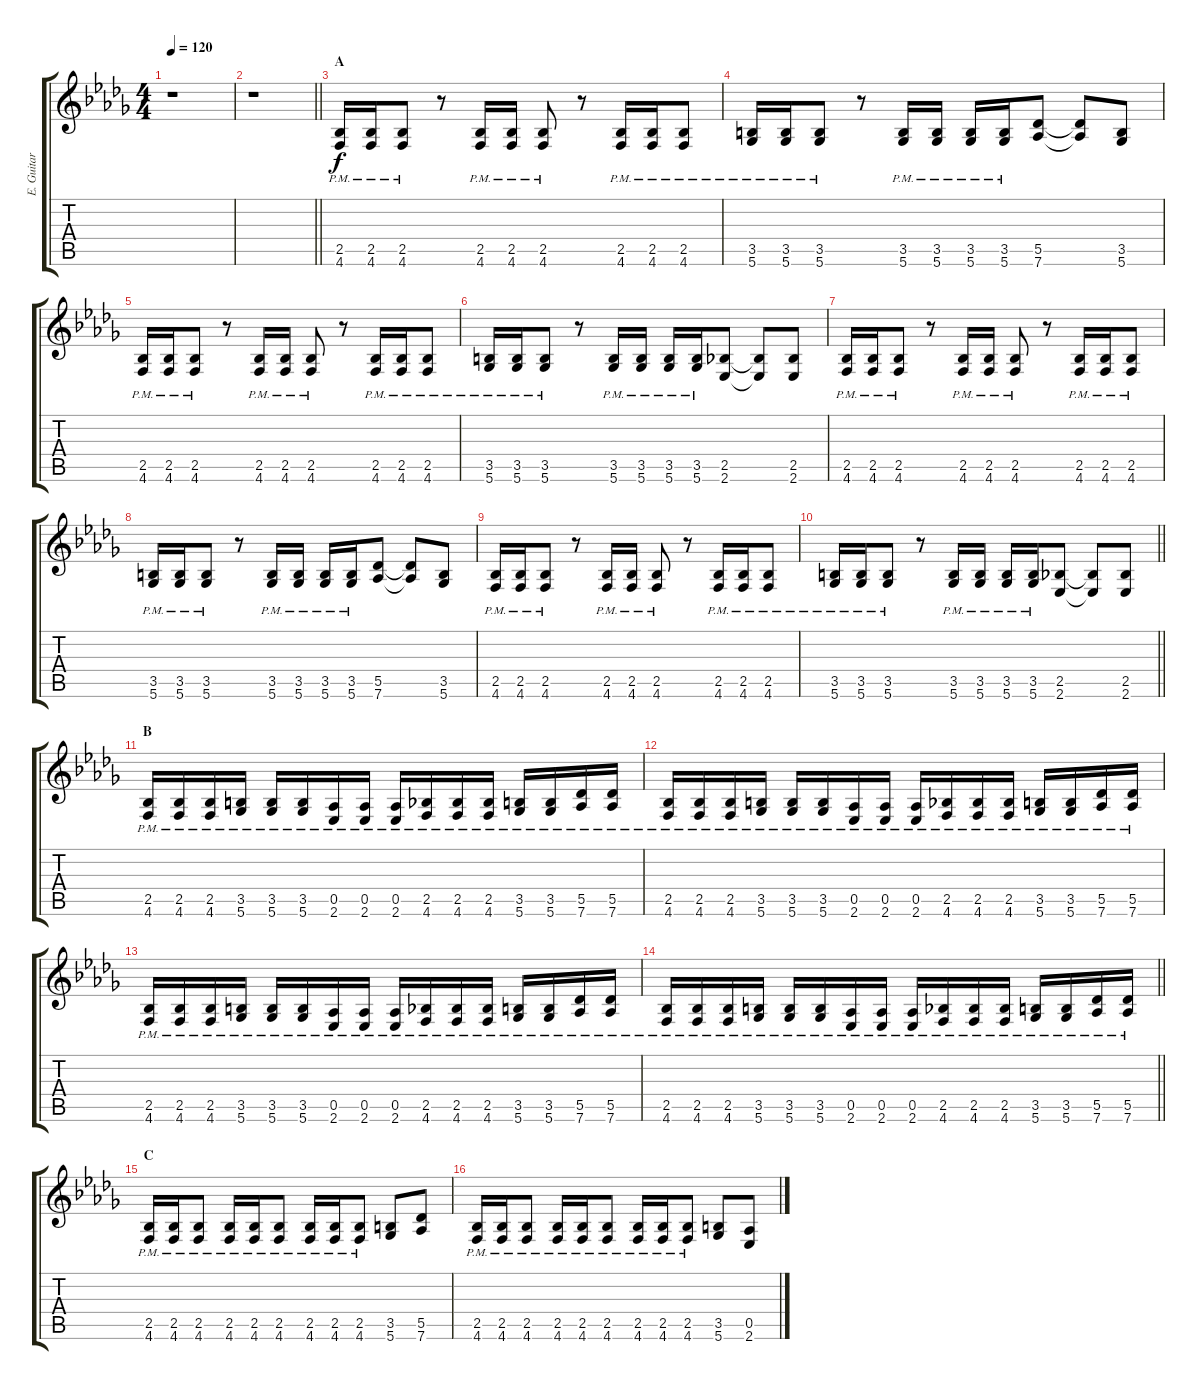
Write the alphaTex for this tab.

\track ("E. Guitar I" "E. Guitar ") {instrument overdrivenguitar}
\staff {score tabs}
\tuning (Eb4 Bb3 Gb3 Db3 Ab2 Db2) {hide}
\ts (4 4)
\tempo 120
\clef g2
\ks db
r.1{dy f} |
\barLineRight lightlight
r.1 |
\section ("" "A")
(2.5{pm} 4.6{pm}).16 (2.5{pm} 4.6{pm}).16 (2.5{pm} 4.6{pm}).8 r.8 (2.5{pm} 4.6{pm}).16 (2.5{pm} 4.6{pm}).16 (2.5{pm} 4.6{pm}).8 r.8 (2.5{pm} 4.6{pm}).16 (2.5{pm} 4.6{pm}).16 (2.5{pm} 4.6{pm}).8 |
(3.5{pm} 5.6{pm}).16 (3.5{pm} 5.6{pm}).16 (3.5{pm} 5.6{pm}).8 r.8 (3.5{pm} 5.6{pm}).16 (3.5{pm} 5.6{pm}).16 (3.5{pm} 5.6{pm}).16 (3.5{pm} 5.6{pm}).16 (5.5 7.6).8 (5.5{t} 7.6{t}).8 (3.5 5.6).8 |
(2.5{pm} 4.6{pm}).16 (2.5{pm} 4.6{pm}).16 (2.5{pm} 4.6{pm}).8 r.8 (2.5{pm} 4.6{pm}).16 (2.5{pm} 4.6{pm}).16 (2.5{pm} 4.6{pm}).8 r.8 (2.5{pm} 4.6{pm}).16 (2.5{pm} 4.6{pm}).16 (2.5{pm} 4.6{pm}).8 |
(3.5{pm} 5.6{pm}).16 (3.5{pm} 5.6{pm}).16 (3.5{pm} 5.6{pm}).8 r.8 (3.5{pm} 5.6{pm}).16 (3.5{pm} 5.6{pm}).16 (3.5{pm} 5.6{pm}).16 (3.5{pm} 5.6{pm}).16 (2.5 2.6).8 (2.5{t} 2.6{t}).8 (2.5 2.6).8 |
(2.5{pm} 4.6{pm}).16 (2.5{pm} 4.6{pm}).16 (2.5{pm} 4.6{pm}).8 r.8 (2.5{pm} 4.6{pm}).16 (2.5{pm} 4.6{pm}).16 (2.5{pm} 4.6{pm}).8 r.8 (2.5{pm} 4.6{pm}).16 (2.5{pm} 4.6{pm}).16 (2.5{pm} 4.6{pm}).8 |
(3.5{pm} 5.6{pm}).16 (3.5{pm} 5.6{pm}).16 (3.5{pm} 5.6{pm}).8 r.8 (3.5{pm} 5.6{pm}).16 (3.5{pm} 5.6{pm}).16 (3.5{pm} 5.6{pm}).16 (3.5{pm} 5.6{pm}).16 (5.5 7.6).8 (5.5{t} 7.6{t}).8 (3.5 5.6).8 |
(2.5{pm} 4.6{pm}).16 (2.5{pm} 4.6{pm}).16 (2.5{pm} 4.6{pm}).8 r.8 (2.5{pm} 4.6{pm}).16 (2.5{pm} 4.6{pm}).16 (2.5{pm} 4.6{pm}).8 r.8 (2.5{pm} 4.6{pm}).16 (2.5{pm} 4.6{pm}).16 (2.5{pm} 4.6{pm}).8 |
\barLineRight lightlight
(3.5{pm} 5.6{pm}).16 (3.5{pm} 5.6{pm}).16 (3.5{pm} 5.6{pm}).8 r.8 (3.5{pm} 5.6{pm}).16 (3.5{pm} 5.6{pm}).16 (3.5{pm} 5.6{pm}).16 (3.5{pm} 5.6{pm}).16 (2.5 2.6).8 (2.5{t} 2.6{t}).8 (2.5 2.6).8 |
\section ("" "B")
(2.5{pm} 4.6{pm}).16 (2.5{pm} 4.6{pm}).16 (2.5{pm} 4.6{pm}).16 (3.5{pm} 5.6{pm}).16 (3.5{pm} 5.6{pm}).16 (3.5{pm} 5.6{pm}).16 (0.5{pm} 2.6{pm}).16 (0.5{pm} 2.6{pm}).16 (0.5{pm} 2.6{pm}).16 (2.5{pm} 4.6{pm}).16 (2.5{pm} 4.6{pm}).16 (2.5{pm} 4.6{pm}).16 (3.5{pm} 5.6{pm}).16 (3.5{pm} 5.6{pm}).16 (5.5{pm} 7.6{pm}).16 (5.5{pm} 7.6{pm}).16 |
(2.5{pm} 4.6{pm}).16 (2.5{pm} 4.6{pm}).16 (2.5{pm} 4.6{pm}).16 (3.5{pm} 5.6{pm}).16 (3.5{pm} 5.6{pm}).16 (3.5{pm} 5.6{pm}).16 (0.5{pm} 2.6{pm}).16 (0.5{pm} 2.6{pm}).16 (0.5{pm} 2.6{pm}).16 (2.5{pm} 4.6{pm}).16 (2.5{pm} 4.6{pm}).16 (2.5{pm} 4.6{pm}).16 (3.5{pm} 5.6{pm}).16 (3.5{pm} 5.6{pm}).16 (5.5{pm} 7.6{pm}).16 (5.5{pm} 7.6{pm}).16 |
(2.5{pm} 4.6{pm}).16 (2.5{pm} 4.6{pm}).16 (2.5{pm} 4.6{pm}).16 (3.5{pm} 5.6{pm}).16 (3.5{pm} 5.6{pm}).16 (3.5{pm} 5.6{pm}).16 (0.5{pm} 2.6{pm}).16 (0.5{pm} 2.6{pm}).16 (0.5{pm} 2.6{pm}).16 (2.5{pm} 4.6{pm}).16 (2.5{pm} 4.6{pm}).16 (2.5{pm} 4.6{pm}).16 (3.5{pm} 5.6{pm}).16 (3.5{pm} 5.6{pm}).16 (5.5{pm} 7.6{pm}).16 (5.5{pm} 7.6{pm}).16 |
\barLineRight lightlight
(2.5{pm} 4.6{pm}).16 (2.5{pm} 4.6{pm}).16 (2.5{pm} 4.6{pm}).16 (3.5{pm} 5.6{pm}).16 (3.5{pm} 5.6{pm}).16 (3.5{pm} 5.6{pm}).16 (0.5{pm} 2.6{pm}).16 (0.5{pm} 2.6{pm}).16 (0.5{pm} 2.6{pm}).16 (2.5{pm} 4.6{pm}).16 (2.5{pm} 4.6{pm}).16 (2.5{pm} 4.6{pm}).16 (3.5{pm} 5.6{pm}).16 (3.5{pm} 5.6{pm}).16 (5.5{pm} 7.6{pm}).16 (5.5{pm} 7.6{pm}).16 |
\section ("" "C")
(2.5{pm} 4.6{pm}).16 (2.5{pm} 4.6{pm}).16 (2.5{pm} 4.6{pm}).8 (2.5{pm} 4.6{pm}).16 (2.5{pm} 4.6{pm}).16 (2.5{pm} 4.6{pm}).8 (2.5{pm} 4.6{pm}).16 (2.5{pm} 4.6{pm}).16 (2.5{pm} 4.6{pm}).8 (3.5 5.6).8 (5.5 7.6).8 |
(2.5{pm} 4.6{pm}).16 (2.5{pm} 4.6{pm}).16 (2.5{pm} 4.6{pm}).8 (2.5{pm} 4.6{pm}).16 (2.5{pm} 4.6{pm}).16 (2.5{pm} 4.6{pm}).8 (2.5{pm} 4.6{pm}).16 (2.5{pm} 4.6{pm}).16 (2.5{pm} 4.6{pm}).8 (3.5 5.6).8 (0.5 2.6).8
